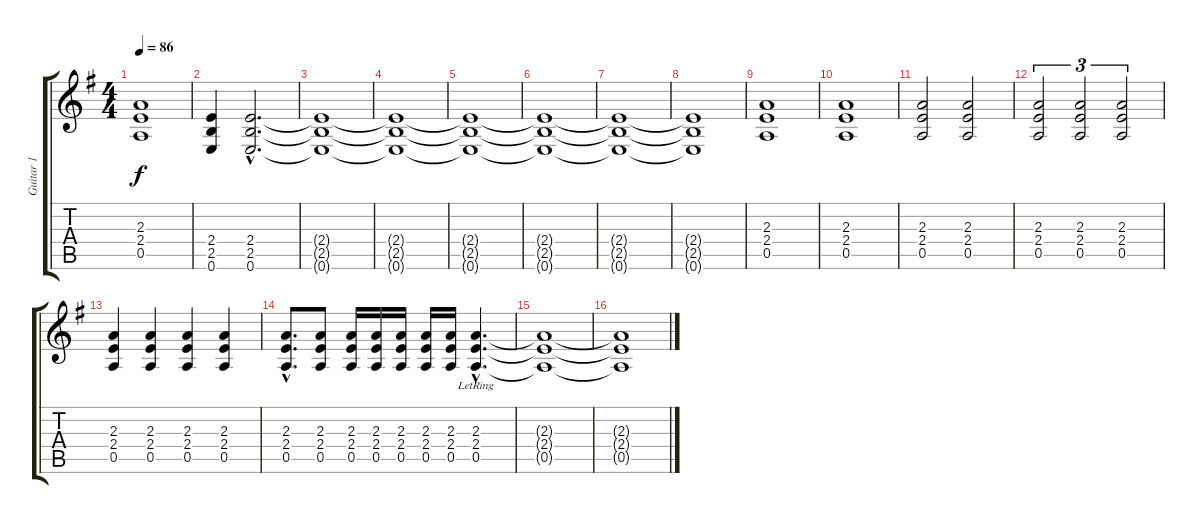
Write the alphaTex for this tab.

\track ("Guitar 1" "Guitar 1") {instrument distortionguitar}
\staff {score tabs}
\tuning (E4 B3 G3 D3 A2 E2) {hide}
\ts (4 4)
\tempo 86
\clef g2
\ks eminor
(2.3{t} 2.4{t} 0.5{t}).1{dy f} |
(2.4 2.5 0.6).4 (2.4{hac} 2.5{hac} 0.6{hac}).2{d} |
(2.4{t} 2.5{t} 0.6{t}).1 |
(2.4{t} 2.5{t} 0.6{t}).1 |
(2.4{t} 2.5{t} 0.6{t}).1 |
(2.4{t} 2.5{t} 0.6{t}).1 |
(2.4{t} 2.5{t} 0.6{t}).1 |
(2.4{t} 2.5{t} 0.6{t}).1 |
(2.3 2.4 0.5).1 |
(2.3 2.4 0.5).1 |
(2.3 2.4 0.5).2 (2.3 2.4 0.5).2 |
(2.3 2.4 0.5).2{tu (3 2)} (2.3 2.4 0.5).2{tu (3 2)} (2.3 2.4 0.5).2{tu (3 2)} |
(2.3 2.4 0.5).4 (2.3 2.4 0.5).4 (2.3 2.4 0.5).4 (2.3 2.4 0.5).4 |
(2.3{hac} 2.4{hac} 0.5{hac}).8{d} (2.3 2.4 0.5).8 (2.3 2.4 0.5).16 (2.3 2.4 0.5).16 (2.3 2.4 0.5).16 (2.3 2.4 0.5).16 (2.3 2.4 0.5).16 (2.3{hac lr} 2.4{hac lr} 0.5{hac lr}).4{d} |
(2.3{t} 2.4{t} 0.5{t}).1 |
(2.3{t} 2.4{t} 0.5{t}).1
